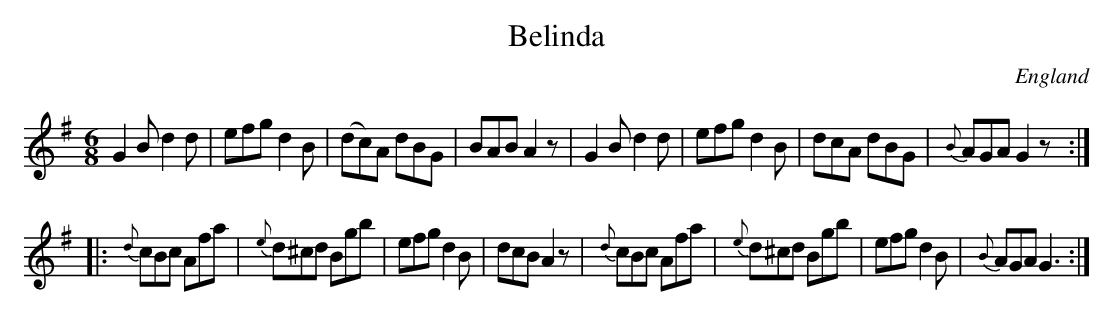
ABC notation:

X:1
T:Belinda
L:1/8
M:6/8
O:England
K:G major
G2B d2d | efg d2B | (dc)A dBG | BAB A2z | \
G2B d2d | efg d2B | dcA   dBG | {B}AGA G2z ::
{d}cBc Afa | {e}d^cd Bgb | efg d2B | dcB    A2z | \
{d}cBc Afa | {e}d^cd Bgb | efg d2B | {B}AGA G3 :|
